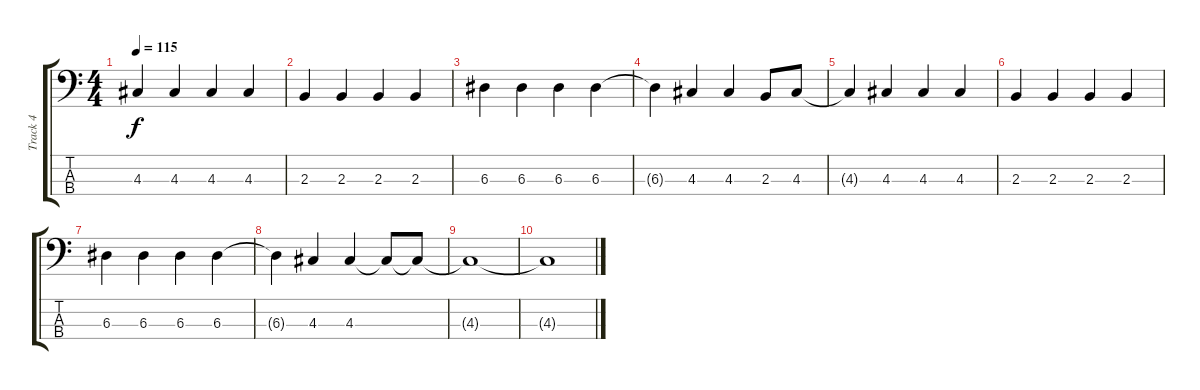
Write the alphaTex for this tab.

\track ("Track 4" "Track 4") {instrument electricbassfinger}
\staff {score tabs}
\tuning (G2 D2 A1 E1) {hide}
\ts (4 4)
\tempo 115
\clef f4
\ks c
4.3{t}.4{dy f} 4.3.4 4.3.4 4.3.4 |
2.3.4 2.3.4 2.3.4 2.3.4 |
6.3.4 6.3.4 6.3.4 6.3.4 |
6.3{t}.4 4.3.4 4.3.4 2.3.8 4.3.8 |
4.3{t}.4 4.3.4 4.3.4 4.3.4 |
2.3.4 2.3.4 2.3.4 2.3.4 |
6.3.4 6.3.4 6.3.4 6.3.4 |
6.3{t}.4 4.3.4 4.3.4 4.3{t}.8 4.3{t}.8 |
4.3{t}.1{volume 0} |
4.3{t}.1
